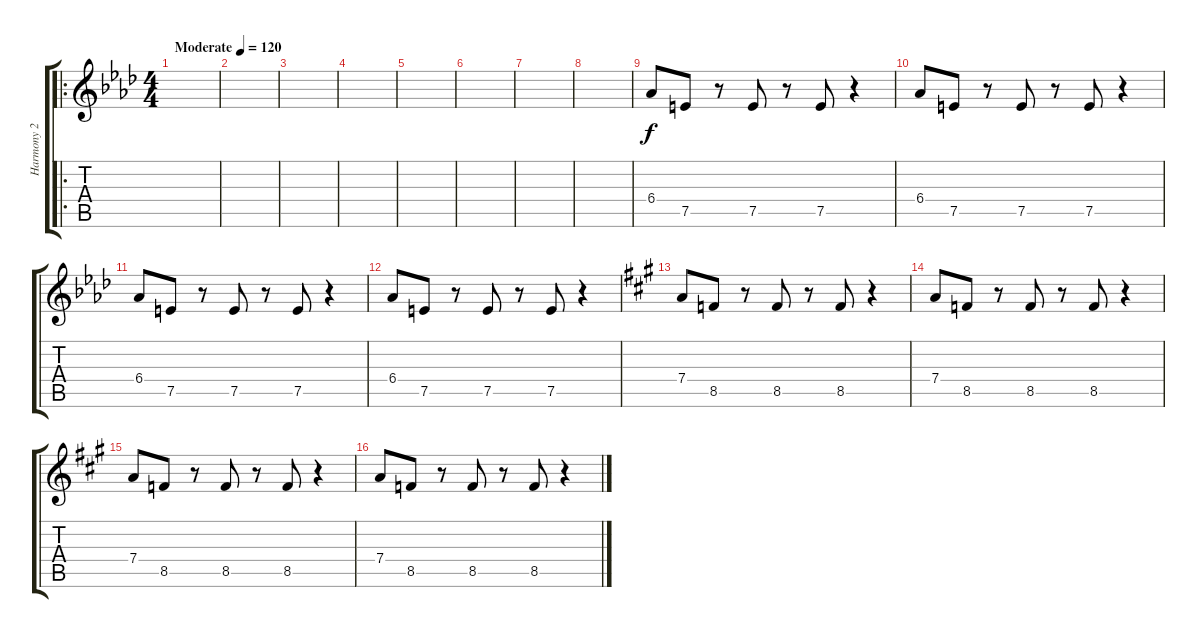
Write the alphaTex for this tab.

\track ("Harmony 2 " "Harmony 2 ") {instrument acousticguitarsteel}
\staff {score tabs}
\tuning (E4 B3 G3 D3 A2 E2) {hide}
\ro
\ts (4 4)
\tempo (120 "Moderate")
\clef g2
\ks fminor
|
|
|
|
|
|
|
|
6.4.8 7.5.8 r.8 7.5.8 r.8 7.5.8 r.4 |
6.4.8 7.5.8 r.8 7.5.8 r.8 7.5.8 r.4 |
6.4.8 7.5.8 r.8 7.5.8 r.8 7.5.8 r.4 |
6.4.8 7.5.8 r.8 7.5.8 r.8 7.5.8 r.4 |
\ks f#minor
7.4.8 8.5.8 r.8 8.5.8 r.8 8.5.8 r.4 |
7.4.8 8.5.8 r.8 8.5.8 r.8 8.5.8 r.4 |
7.4.8 8.5.8 r.8 8.5.8 r.8 8.5.8 r.4 |
7.4.8 8.5.8 r.8 8.5.8 r.8 8.5.8 r.4
